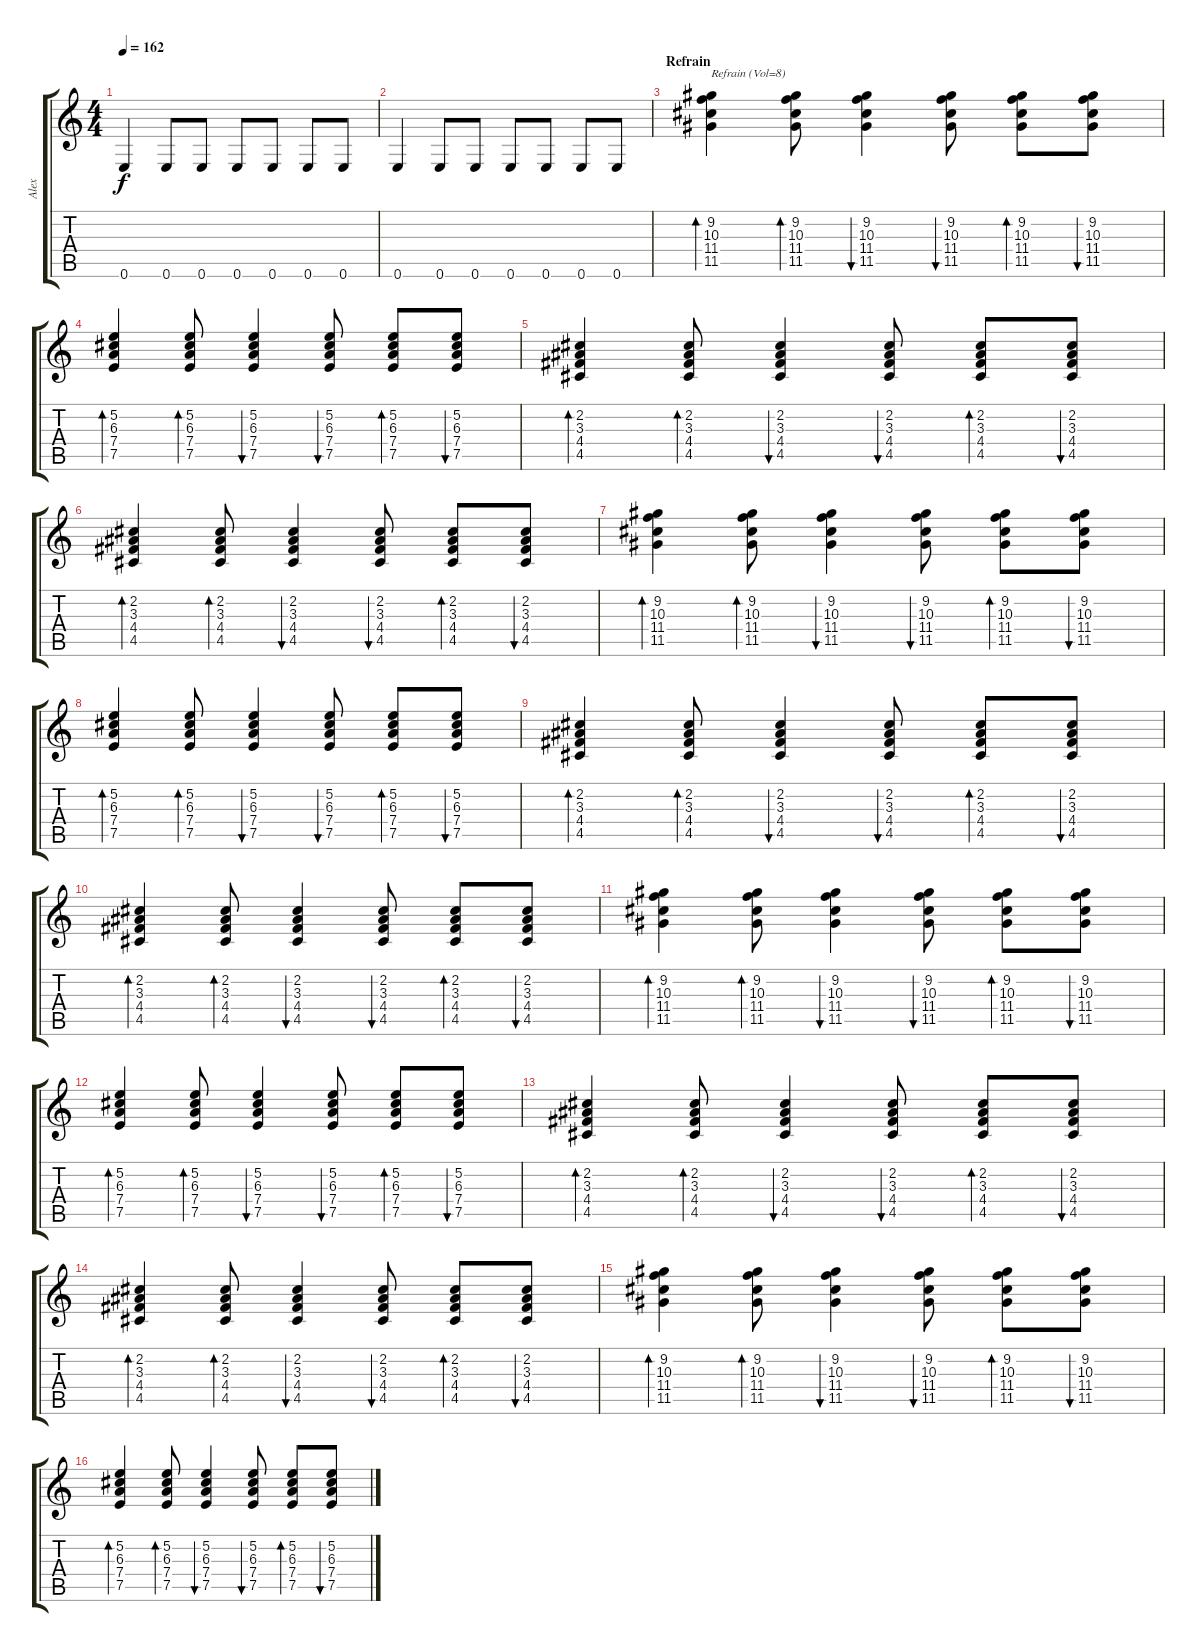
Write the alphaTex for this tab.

\track ("Alex" "Alex") {instrument overdrivenguitar}
\staff {score tabs}
\tuning (E4 B3 G3 D3 A2 E2) {hide}
\ts (4 4)
\tempo 162
\clef g2
\ks c
0.6.4{dy f} 0.6.8 0.6.8 0.6.8 0.6.8 0.6.8 0.6.8 |
0.6.4 0.6.8 0.6.8 0.6.8 0.6.8 0.6.8 0.6.8 |
\section ("" "Refrain")
(9.2 10.3 11.4 11.5).4{bd 30 txt "Refrain (Vol=8)" volume 8} (9.2 10.3 11.4 11.5).8{bd 30} (9.2 10.3 11.4 11.5).4{bu 30} (9.2 10.3 11.4 11.5).8{bu 30} (9.2 10.3 11.4 11.5).8{bd 30} (9.2 10.3 11.4 11.5).8{bu 30} |
(5.2 6.3 7.4 7.5).4{bd 30} (5.2 6.3 7.4 7.5).8{bd 30} (5.2 6.3 7.4 7.5).4{bu 30} (5.2 6.3 7.4 7.5).8{bu 30} (5.2 6.3 7.4 7.5).8{bd 30} (5.2 6.3 7.4 7.5).8{bu 30} |
(2.2 3.3 4.4 4.5).4{bd 30} (2.2 3.3 4.4 4.5).8{bd 30} (2.2 3.3 4.4 4.5).4{bu 30} (2.2 3.3 4.4 4.5).8{bu 30} (2.2 3.3 4.4 4.5).8{bd 30} (2.2 3.3 4.4 4.5).8{bu 30} |
(2.2 3.3 4.4 4.5).4{bd 30} (2.2 3.3 4.4 4.5).8{bd 30} (2.2 3.3 4.4 4.5).4{bu 30} (2.2 3.3 4.4 4.5).8{bu 30} (2.2 3.3 4.4 4.5).8{bd 30} (2.2 3.3 4.4 4.5).8{bu 30} |
(9.2 10.3 11.4 11.5).4{bd 30} (9.2 10.3 11.4 11.5).8{bd 30} (9.2 10.3 11.4 11.5).4{bu 30} (9.2 10.3 11.4 11.5).8{bu 30} (9.2 10.3 11.4 11.5).8{bd 30} (9.2 10.3 11.4 11.5).8{bu 30} |
(5.2 6.3 7.4 7.5).4{bd 30} (5.2 6.3 7.4 7.5).8{bd 30} (5.2 6.3 7.4 7.5).4{bu 30} (5.2 6.3 7.4 7.5).8{bu 30} (5.2 6.3 7.4 7.5).8{bd 30} (5.2 6.3 7.4 7.5).8{bu 30} |
(2.2 3.3 4.4 4.5).4{bd 30} (2.2 3.3 4.4 4.5).8{bd 30} (2.2 3.3 4.4 4.5).4{bu 30} (2.2 3.3 4.4 4.5).8{bu 30} (2.2 3.3 4.4 4.5).8{bd 30} (2.2 3.3 4.4 4.5).8{bu 30} |
(2.2 3.3 4.4 4.5).4{bd 30} (2.2 3.3 4.4 4.5).8{bd 30} (2.2 3.3 4.4 4.5).4{bu 30} (2.2 3.3 4.4 4.5).8{bu 30} (2.2 3.3 4.4 4.5).8{bd 30} (2.2 3.3 4.4 4.5).8{bu 30} |
(9.2 10.3 11.4 11.5).4{bd 30} (9.2 10.3 11.4 11.5).8{bd 30} (9.2 10.3 11.4 11.5).4{bu 30} (9.2 10.3 11.4 11.5).8{bu 30} (9.2 10.3 11.4 11.5).8{bd 30} (9.2 10.3 11.4 11.5).8{bu 30} |
(5.2 6.3 7.4 7.5).4{bd 30} (5.2 6.3 7.4 7.5).8{bd 30} (5.2 6.3 7.4 7.5).4{bu 30} (5.2 6.3 7.4 7.5).8{bu 30} (5.2 6.3 7.4 7.5).8{bd 30} (5.2 6.3 7.4 7.5).8{bu 30} |
(2.2 3.3 4.4 4.5).4{bd 30} (2.2 3.3 4.4 4.5).8{bd 30} (2.2 3.3 4.4 4.5).4{bu 30} (2.2 3.3 4.4 4.5).8{bu 30} (2.2 3.3 4.4 4.5).8{bd 30} (2.2 3.3 4.4 4.5).8{bu 30} |
(2.2 3.3 4.4 4.5).4{bd 30} (2.2 3.3 4.4 4.5).8{bd 30} (2.2 3.3 4.4 4.5).4{bu 30} (2.2 3.3 4.4 4.5).8{bu 30} (2.2 3.3 4.4 4.5).8{bd 30} (2.2 3.3 4.4 4.5).8{bu 30} |
(9.2 10.3 11.4 11.5).4{bd 30} (9.2 10.3 11.4 11.5).8{bd 30} (9.2 10.3 11.4 11.5).4{bu 30} (9.2 10.3 11.4 11.5).8{bu 30} (9.2 10.3 11.4 11.5).8{bd 30} (9.2 10.3 11.4 11.5).8{bu 30} |
(5.2 6.3 7.4 7.5).4{bd 30} (5.2 6.3 7.4 7.5).8{bd 30} (5.2 6.3 7.4 7.5).4{bu 30} (5.2 6.3 7.4 7.5).8{bu 30} (5.2 6.3 7.4 7.5).8{bd 30} (5.2 6.3 7.4 7.5).8{bu 30}
